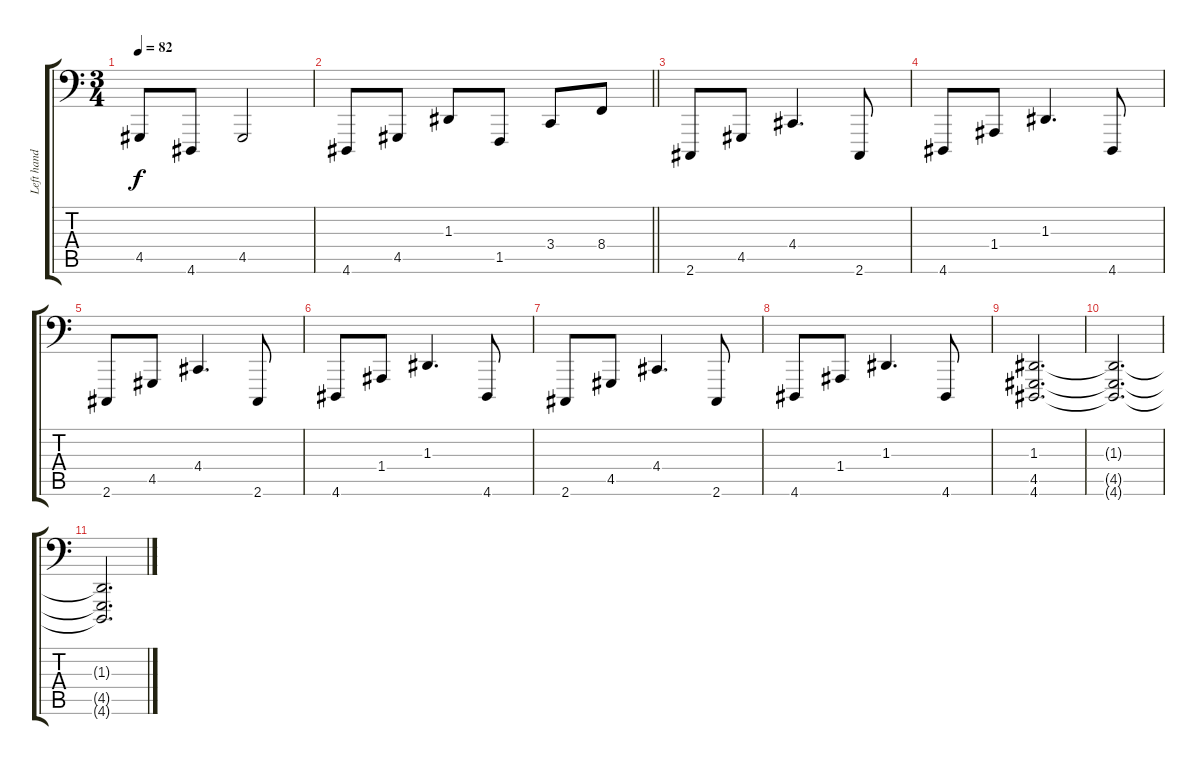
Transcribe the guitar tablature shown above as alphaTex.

\track ("Left hand" "Left hand") {instrument acousticgrandpiano}
\staff {score tabs}
\tuning (C3 G2 D2 A1 E1 B0) {hide}
\ts (3 4)
\tempo 82
\clef f4
\ks c
4.5.8{dy f} 4.6.8 4.5.2 |
\barLineRight lightlight
4.6.8 4.5.8 1.3.8 1.5.8 3.4.8 8.4.8 |
2.6.8 4.5.8 4.4.4{d} 2.6.8 |
4.6.8 1.4.8 1.3.4{d} 4.6.8 |
2.6.8 4.5.8 4.4.4{d} 2.6.8 |
4.6.8 1.4.8 1.3.4{d} 4.6.8 |
2.6.8 4.5.8 4.4.4{d} 2.6.8 |
4.6.8 1.4.8 1.3.4{d} 4.6.8 |
(1.3 4.5 4.6).2{d} |
(1.3{t} 4.5{t} 4.6{t}).2{d} |
(1.3{t} 4.5{t} 4.6{t}).2{d}
